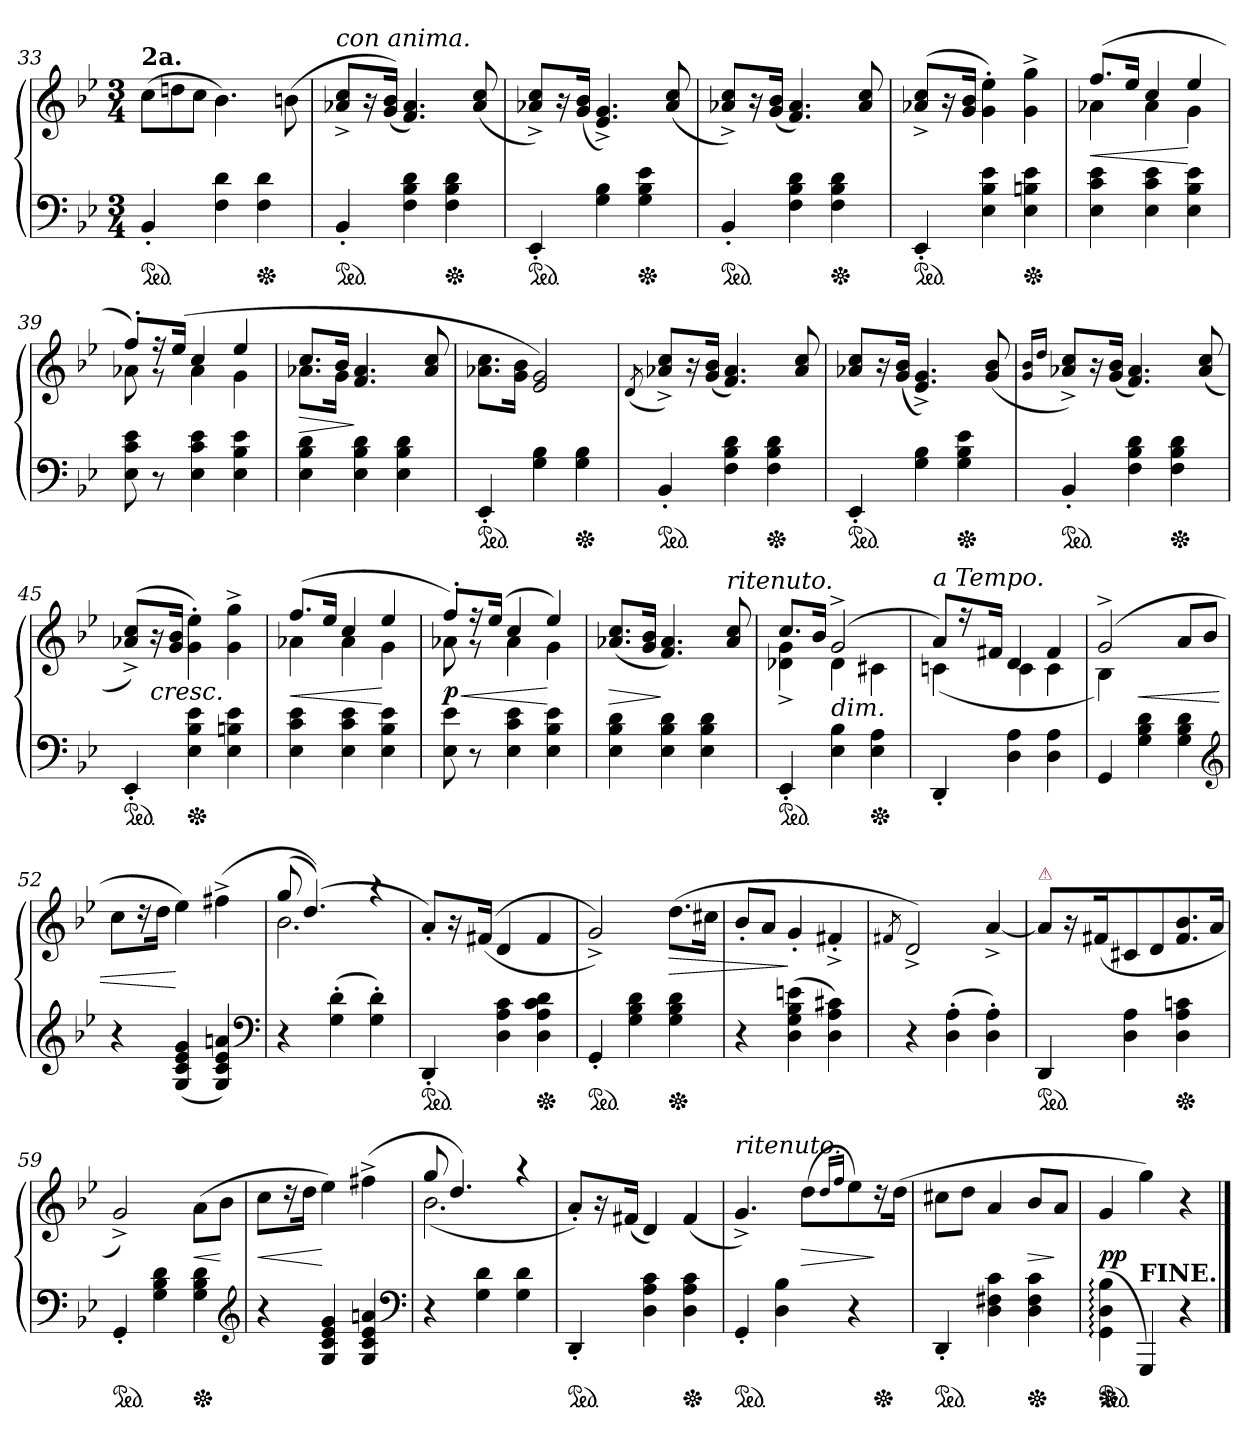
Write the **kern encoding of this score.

**kern	**kern	**dynam
*part1	*part1	*part1
*staff2	*staff1	*staff1/2
*clefF4	*clefG2	*
*k[b-e-]	*k[b-e-]	*
*M3/4	*M3/4	*
*	*Xtuplet	*
=33	=33	=33
!	!LO:TX:a:B:t=2a.	!
*ped	*	*
4BB-'<	(>12ccL	.
.	12ddn	.
.	12ccJ	.
4F 4d	4.b-)	.
*Xped	*	*
4F 4d	.	.
.	(>8bn	.
=34	=34	=34
!	!LO:TX:a:i:t=con anima.	!
*ped	*	*
4BB-'<	8a-X^> 8cc^>L	.
.	16r	.
.	(16g 16b-Jk)	.
4F 4B- 4d	4.f 4.a-)	.
*Xped	*	*
4F 4B- 4d	.	.
.	(8a-/ 8cc/	.
=35	=35	=35
*ped	*	*
4EE-'<	8a-X^> 8cc^>L)	.
.	16r	.
.	(<16g 16b-Jk	.
4G 4B-	4.e-^> 4.g^>)	.
*Xped	*	*
4G 4B- 4e-	.	.
.	(8a-/ 8cc/	.
=36	=36	=36
*ped	*	*
4BB-'<	8a-X^> 8cc^>L)	.
.	16r	.
.	(16g 16b-Jk	.
4F 4B- 4d	4.f 4.a-)	.
*Xped	*	*
4F 4B- 4d	.	.
.	8a-/ 8cc/	.
=37	=37	=37
*ped	*	*
4EE-'<	(8a-X^< 8cc^<L	.
.	16r	.
.	16g 16b-Jk	.
4E- 4B- 4e-	4g'> 4ee-'>)	.
*Xped	*	*
4E- 4Bn 4e-	4g^< 4gg^<	.
=38	=38	=38
*	*^	*
4E- 4c 4e-	(>8.ffL	4a-X	<
.	16ee-Jk	.	.
4E- 4c 4e-	4cc	4a-	.
4E- 4B- 4e-	4ee-	4g	[
=39	=39	=39	=39
8E- 8c 8e-	8ff'>L)	8a-X	.
8r	16r	8r	.
.	(>16ee-Jk	.	.
4E- 4c 4e-	4cc	4a-	.
4E- 4B- 4e-	4ee-	4g	.
=40	=40	=40	=40
4E- 4B- 4d	8.ccL	8.a-XL	>
.	16b-Jk	16gJk	.
4E- 4B- 4d	4.f 4.a-	2ryy	]
4E- 4B- 4d	.	.	.
.	8a-/ 8cc/	.	.
*	*v	*v	*
=41	=41	=41
*ped	*	*
4EE-'<	8.a-X\ 8.cc\L	.
.	16g 16b-Jk	.
4G 4B-	2e- 2g)	.
*Xped	*	*
4G 4B-	.	.
=42	=42	=42
.	(<8qd/	.
*ped	*	*
4BB-'<	8a-X^> 8cc^>L)	.
.	16r	.
.	(<16g 16b-Jk	.
4F 4B- 4d	4.f 4.a-)	.
*Xped	*	*
4F 4B- 4d	.	.
.	8a-/ 8cc/	.
=43	=43	=43
*ped	*	*
4EE-'<	8a-X 8ccL	.
.	16r	.
.	(<16g 16b-Jk	.
4G 4B-	4.e-^> 4.g^>)	.
*Xped	*	*
4G 4B- 4e-	.	.
.	(<8g 8b-	.
=44	=44	=44
.	16qqg/ 16qqb-/LL	.
.	16qqdd/JJ	.
*ped	*	*
4BB-'<	8a-X^> 8cc^>L)	.
.	16r	.
.	(16g 16b-Jk	.
4F 4B- 4d	4.f 4.a-)	.
*Xped	*	*
4F 4B- 4d	.	.
.	(8a-/ 8cc/	.
=45	=45	=45
*ped	*	*
4EE-'<	(8a-X^> 8cc^>L)	.
!	!LO:TX:c:i:t=cresc.	!
.	16r	.
.	16g 16b-Jk	.
*Xped	*	*
4E- 4B- 4e-	4g'> 4ee-'>)	.
4E- 4Bn 4e-	4g^< 4gg^<	.
=46	=46	=46
*	*^	*
4E- 4c 4e-	(>8.ffL	4a-X	<
.	16ee-Jk	.	.
4E- 4c 4e-	4cc	4a-	.
4E- 4B- 4e-	4ee-	4g	[
=47	=47	=47	=47
8E- 8e-	8ff'>L)	8a-X	< p
8r	16r	8r	.
.	(>16ee-Jk	.	.
4E- 4c 4e-	4cc	4a-	.
4E- 4B- 4e-	4ee-)	4g	[
*	*v	*v	*
=48	=48	=48
4E- 4B- 4d	(>8.a-X 8.ccL	>
.	16g 16b-Jk	.
4E- 4B- 4d	4.f 4.a-)	]
4E- 4B- 4d	.	.
!	!LO:TX:a:i:t=ritenuto.	!
.	8a-/ 8cc/	.
=49	=49	=49
*	*^	*
*ped	*	*	*
4EE-'<	8.ccL	4d-X^< 4g^<	.
.	16b-Jk	.	.
!	!LO:TX:c:i:t=dim.	!	!
4E- 4B-	(2g^>	4d-	.
*Xped	*	*	*
4E- 4A	.	4c#X	.
=50	=50	=50	=50
!	!LO:TX:a:i:t=a Tempo.	!	!
4DD'<	8aL)	(<4cn	.
.	16r	.	.
.	16f#XJk	.	.
4D 4A	4d	4c	.
4D 4A	4f#	4c	.
=51	=51	=51	=51
4GG	(>2g^>	4B-)	.
4G 4B- 4d	.	2ryy	<
4G 4B- 4d	8aL	.	.
.	8b-J	.	.
*	*v	*v	*
*clefG2	*	*
=52	=52	=52
4r	8ccL	.
.	16r	.
.	16ddJk	.
(4G 4c 4e- 4g	4ee-)	[
4G 4c 4e- 4an)	(>4ff#X^<	.
*clefF4	*	*
=53	=53	=53
*	*^	*
4r	(<8gg	2.b-	.
.	(<4.dd))	.	.
(>4G'> 4d'>	.	.	.
4G'> 4d'>)	4r	.	.
*	*v	*v	*
=54	=54	=54
*ped	*	*
4DD'<	8a'<L)	.
.	16r	.
.	(>(<16f#X/Jk	.
4D 4A 4c	4d	.
*Xped	*	*
4D 4A 4c 4d	4f#	.
=55	=55	=55
*ped	*	*
4GG'<	2g^<))	.
4G 4B- 4d	.	.
*Xped	*	*
4G 4B- 4d	(8.ddL	>
.	16cc#XJk	.
=56	=56	=56
4r	8b-'<L	.
.	8aJ	.
(>4D 4G 4B- 4en	4g'<	]
4D 4A 4c#X)	4f#X'<^>	.
=57	=57	=57
.	8qf#X/	.
4r	2d^>)	.
(4D'> 4A'>	.	.
4D'> 4A'>)	[4a^>	.
=58	=58	=58
!	!LO:TX:a:i:color=crimson:t=⚠	!
*ped	*	*
4DD	8aL]	.
.	16r	.
.	(16f#XK	.
4D 4A	8c#X	.
.	8d	.
*Xped	*	*
4D 4A 4cn	8.f# 8.b-	.
.	16aJk	.
=59	=59	=59
*ped	*	*
4GG'<	2g^<)	.
4G 4B- 4d	.	.
*Xped	*	*
4G 4B- 4d	(>8a\L	<
.	8b-J	[
*clefG2	*	*
=60	=60	=60
4r	8ccL	<
.	16r	.
.	16ddJk	.
4G 4c 4e- 4g	4ee-)	[
4G 4c 4e- 4an	(>4ff#X^<	.
*clefF4	*	*
=61	=61	=61
*	*^	*
4r	8gg	(<2.b-	.
.	4.dd)	.	.
4G 4d	.	.	.
4G 4d	4r	.	.
*	*v	*v	*
=62	=62	=62
*ped	*	*
4DD'<	8a'<L)	.
.	16r	.
.	(<16f#XJk	.
4D 4A 4c	4d)	.
*Xped	*	*
4D 4A 4c	(4f#	.
=63	=63	=63
!	!LO:TX:a:i:t=ritenuto.	!
*ped	*	*
4GG'<	4.g^>)	.
4D 4B-	.	.
.	(8ddL	>
.	16qdd/LL	.
.	16qff/JJ	.
4r	8ee-)	.
*Xped	*	*
.	16r	]
.	(>16ddJk	.
=64	=64	=64
*ped	*	*
4DD'<	8cc#XL	.
.	8ddJ	.
4D 4F#X 4c	4a	.
*Xped	*	*
4D 4F# 4c	8b-L	>
.	8aJ	]
=65	=65	=65
*ped	*	*
*Xped	*	*
(>4GG: 4D: 4B-:	4g	pp
!LO:TX:a:B:t=FINE.	!	!
4GGG)	4gg)	.
4r	4r	.
==	==	==
*-	*-	*-
